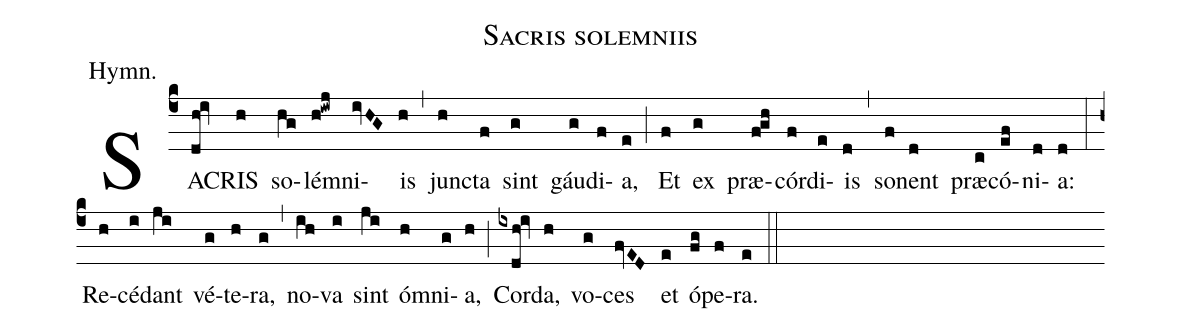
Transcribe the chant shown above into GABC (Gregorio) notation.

name:Sacris solemniis;
annotation:Hymn.;
mode:IV.;
%%
(c4) SAC(dh!iv)RIS(h) so(hg)lém(h!iwj)ni(ivHG)is(h) (,) jun(h)cta(f) sint(g) gáu(g)di(f)a,(e) (;) Et(f) ex(g) præ(f!gh)cór(f)di(e)is(d) (,) so(f)nent(d) præ(c)có(ef)ni(d)a:(d) (:) Re(h)cé(i)dant(ji) vé(g)te(h)ra,(g) (,) no(ih)va(i) sint(ji) ó(h)mni(g)a,(h) (;) Cor(ixdh!iv)da,(h) vo(g)ces(fvED) et(e) ó(fg)pe(f)ra.(e) (::)
